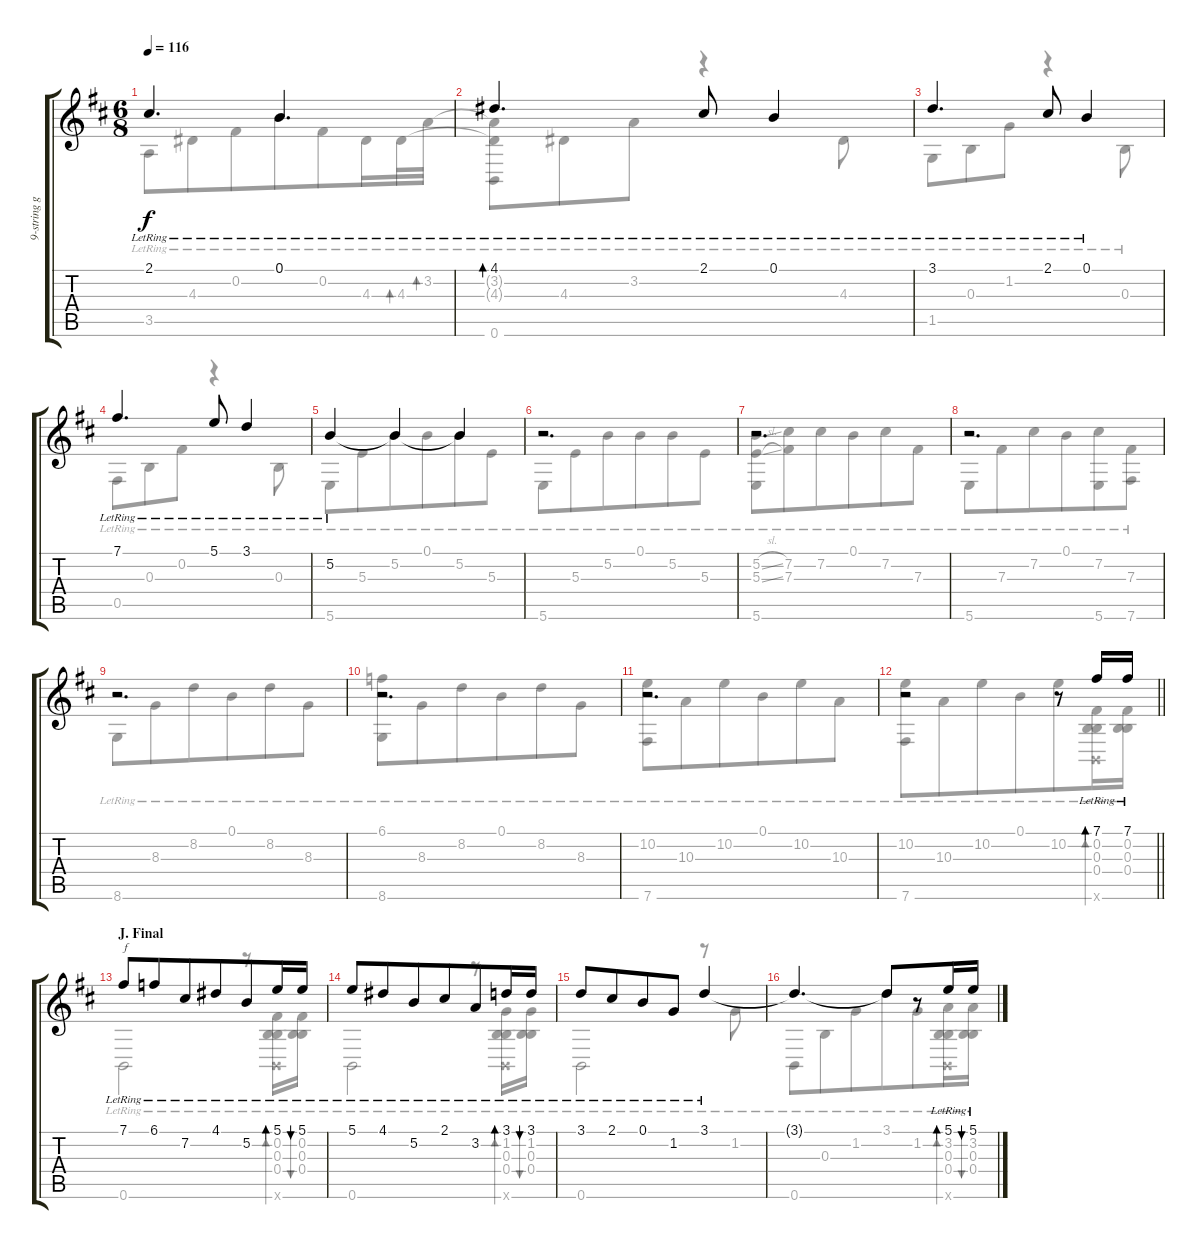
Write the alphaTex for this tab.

\track ("9-string guitar" "9-string g") {instrument acousticguitarsteel}
\staff {score tabs}
\tuning (B3 Gb3 B2 B2 Gb2 B1) {hide}
\voice
\ts (6 8)
\tempo 116
\clef g2
\ks d
2.1{lr}.4{d dy f} 0.1{lr}.4{d} |
4.1{lr}.4{d bd 30} 2.1{lr}.8 0.1{lr}.4 |
3.1{lr}.4{d} 2.1{lr}.8 0.1{lr}.4 |
7.1{lr}.4{d} 5.1{lr}.8 3.1{lr}.4 |
5.2{lr}.4 5.2{t}.4 5.2{t}.4 |
r.2{d} |
r.2{d} |
r.2{d} |
r.2{d} |
r.2{d} |
r.2{d} |
\barLineRight lightlight
r.2 r.8 7.1{lr}.16{bd 30} 7.1{lr}.16 |
\section ("" "J. Final")
7.1{lr}.8{txt "f"} 6.1{lr}.8 7.2{lr}.8{beam merge} 4.1{lr}.8 5.2{lr}.8 5.1{lr}.16{bd 30} 5.1{lr}.16{bu 30} |
5.1{lr}.8 4.1{lr}.8 5.2{lr}.8{beam merge} 2.1{lr}.8 3.2{lr}.8 3.1{lr}.16{bd 30} 3.1{lr}.16{bu 30} |
3.1{lr}.8 2.1{lr}.8 0.1{lr}.8{beam merge} 1.2{lr}.8 3.1{lr}.4 |
3.1{t}.4{d} 3.1{t}.8 r.8 5.1{lr}.16{bd 30} 5.1{lr}.16{bu 30}
\voice
\clef g2
\ottava regular
\simile none
\ks d
3.5{lr}.8{dy f} 4.3{lr}.8 0.2{lr}.8{beam merge} 0.1{lr}.8 0.2{lr}.8 4.3{lr}.16 4.3{lr}.32{bd 30} 3.2{lr}.32{bd 30} |
(3.2{t} 4.3{t} 0.6{lr}).8 4.3{lr}.8 3.2{lr}.8 r.4 4.3{lr}.8 |
1.5{lr}.8 0.3{lr}.8 1.2{lr}.8 r.4 0.3{lr}.8 |
0.5{lr}.8 0.3{lr}.8 0.2{lr}.8 r.4 0.3{lr}.8 |
5.6{lr}.8 5.3{lr}.8 5.2{lr}.8{beam merge} 0.1{lr}.8 5.2{lr}.8 5.3{lr}.8 |
5.6{lr}.8 5.3{lr}.8 5.2{lr}.8{beam merge} 0.1{lr}.8 5.2{lr}.8 5.3{lr}.8 |
(5.2{sl lr} 5.3{sl lr} 5.6{lr}).8 (7.2{lr} 7.3{lr}).8 7.2{lr}.8{beam merge} 0.1{lr}.8 7.2{lr}.8 7.3{lr}.8 |
5.6{lr}.8 7.3{lr}.8 7.2{lr}.8{beam merge} 0.1{lr}.8 (7.2{lr} 5.6{lr}).8 (7.3{lr} 7.6{lr}).8 |
8.6{lr}.8 8.3{lr}.8 8.2{lr}.8{beam merge} 0.1{lr}.8 8.2{lr}.8 8.3{lr}.8 |
(6.1{lr} 8.6{lr}).8 8.3{lr}.8 8.2{lr}.8{beam merge} 0.1{lr}.8 8.2{lr}.8 8.3{lr}.8 |
(10.2{lr} 7.6{lr}).8 10.3{lr}.8 10.2{lr}.8{beam merge} 0.1{lr}.8 10.2{lr}.8 10.3{lr}.8 |
\barLineRight lightlight
(10.2{lr} 7.6{lr}).8 10.3{lr}.8 10.2{lr}.8{beam merge} 0.1{lr}.8 10.2{lr}.8 (0.2{lr} 0.3{lr} 0.4{lr} 0.6{x}).16{bd 30} (0.2{lr} 0.3{lr} 0.4{lr}).16 |
0.6{lr}.2 r.8 (0.2{lr} 0.3{lr} 0.4{lr} 0.6{x}).16{bd 30} (0.2{lr} 0.3{lr} 0.4{lr}).16{bu 30} |
0.6{lr}.2 r.8 (1.2{lr} 0.3{lr} 0.4{lr} 0.6{x}).16{bd 30} (1.2{lr} 0.3{lr} 0.4{lr}).16{bu 30} |
0.6{lr}.2 r.8 1.2{lr}.8 |
0.6{lr}.8 0.3{lr}.8 1.2{lr}.8{beam merge} 3.1{lr}.8 1.2{lr}.8 (3.2{lr} 0.3{lr} 0.4{lr} 0.6{x}).16{bd 30} (3.2{lr} 0.3{lr} 0.4{lr}).16{bu 30}
